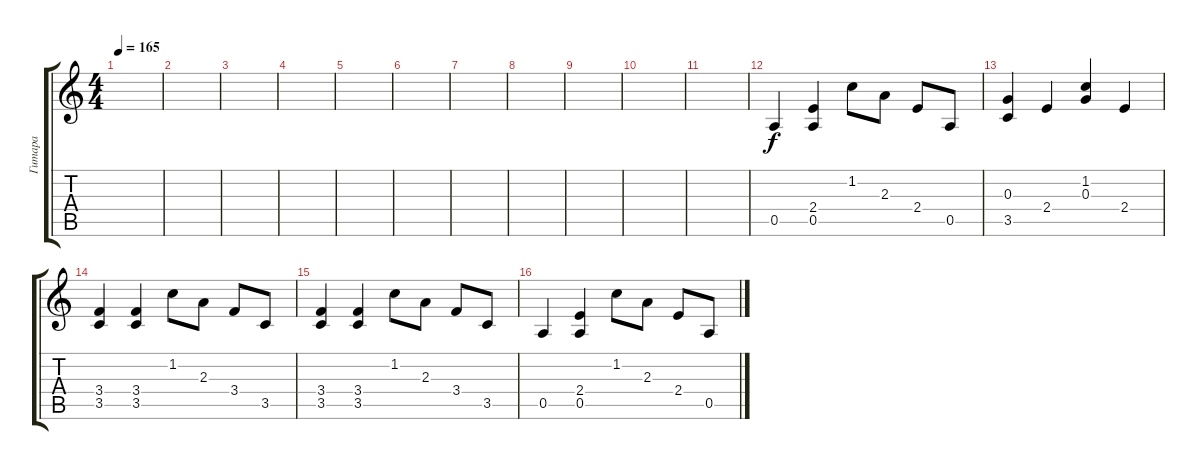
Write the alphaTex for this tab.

\track ("Гитара" "Гитара") {instrument acousticguitarnylon}
\staff {score tabs}
\tuning (E4 B3 G3 D3 A2 E2) {hide}
\ts (4 4)
\tempo 165
\clef g2
\ks c
|
|
|
|
|
|
|
|
|
|
|
0.5.4 (2.4 0.5).4 1.2.8 2.3.8 2.4.8 0.5.8 |
(0.3 3.5).4 2.4.4 (1.2 0.3).4 2.4.4 |
(3.4 3.5).4 (3.4 3.5).4 1.2.8 2.3.8 3.4.8 3.5.8 |
(3.4 3.5).4 (3.4 3.5).4 1.2.8 2.3.8 3.4.8 3.5.8 |
0.5.4 (2.4 0.5).4 1.2.8 2.3.8 2.4.8 0.5.8
